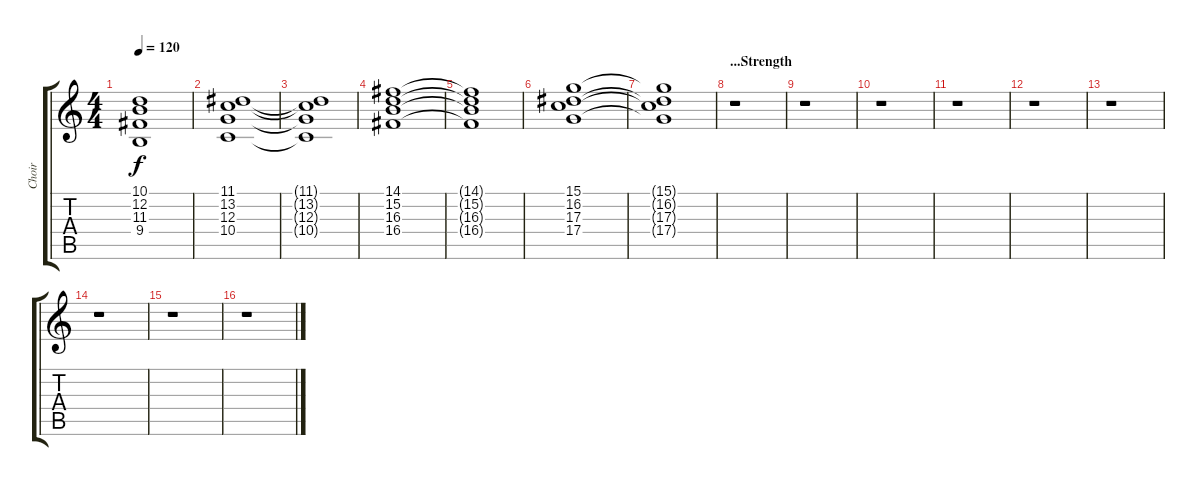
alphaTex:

\track ("Choir" "Choir") {instrument pad4choir}
\staff {score tabs}
\tuning (E4 B3 G3 D3 A2 E2) {hide}
\ts (4 4)
\tempo 120
\clef g2
\ks c
(10.1{t} 12.2{t} 11.3{t} 9.4{t}).1{dy f} |
(11.1 13.2 12.3 10.4).1 |
(11.1{t} 13.2{t} 12.3{t} 10.4{t}).1 |
(14.1 15.2 16.3 16.4).1 |
(14.1{t} 15.2{t} 16.3{t} 16.4{t}).1 |
(15.1 16.2 17.3 17.4).1 |
(15.1{t} 16.2{t} 17.3{t} 17.4{t}).1 |
\section ("" "...Strength")
r.1 |
r.1 |
r.1 |
r.1 |
r.1 |
r.1 |
r.1 |
r.1 |
r.1
